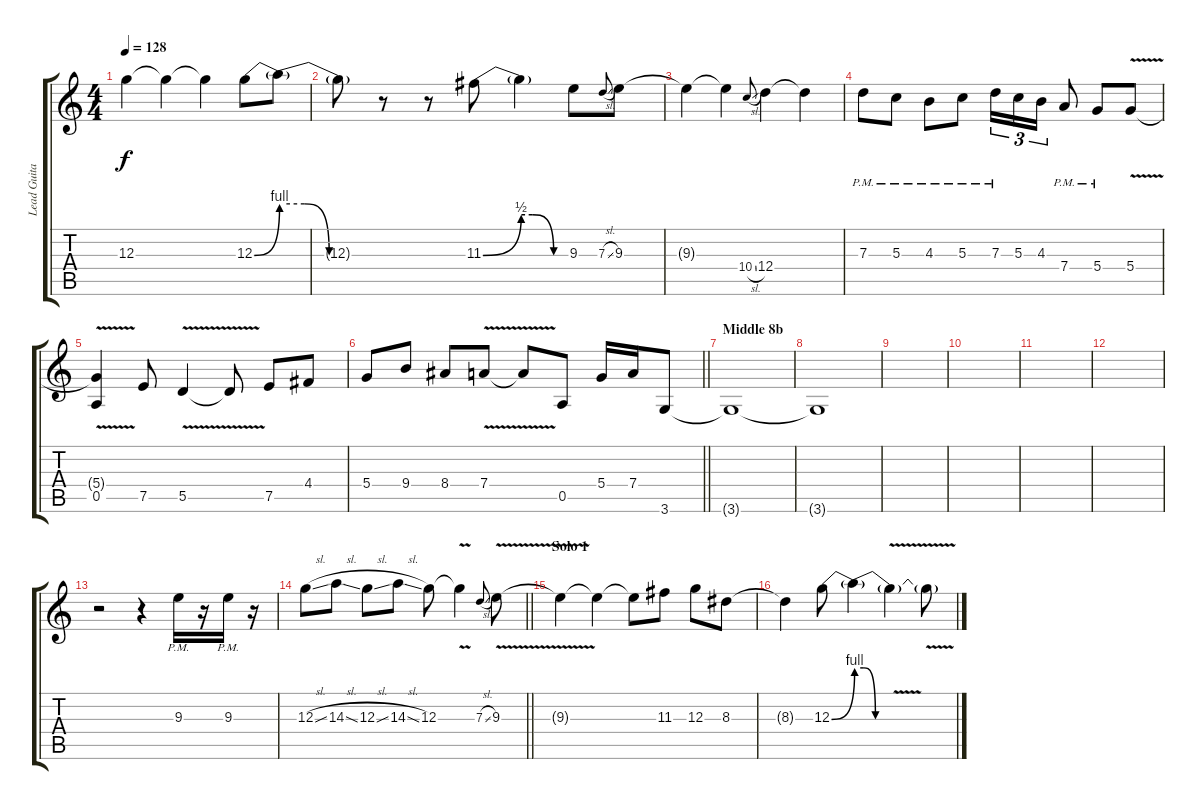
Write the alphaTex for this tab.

\track ("Lead Guitar" "Lead Guita") {instrument overdrivenguitar}
\staff {score tabs}
\tuning (E4 B3 G3 D3 A2 E2) {hide}
\ts (4 4)
\tempo 128
\clef g2
\ks c
12.3{t}.4{dy f} 12.3{t}.4 12.3{t}.4 12.3{be (bend 0 0 60 4)}.8 12.3{be (custom 0 4 15 4 30 0 60 0) t}.8 |
12.3{t}.8 r.8 r.8 11.3{be (bend 0 0 60 2)}.8 11.3{be (custom 0 2 15 2 44 0 60 0) t}.4 9.3.8 7.3{sl}.8{gr onbeat} 9.3.8 |
9.3{t}.4 9.3{t}.4 10.4{sl}.8{gr onbeat} 12.4.4 12.4{t}.4 |
7.3{pm}.8 5.3{pm}.8 4.3{pm}.8 5.3{pm}.8 7.3{pm}.16{tu (3 2)} 5.3.16{tu (3 2)} 4.3.16{tu (3 2)} 7.4{pm}.8 5.4{pm}.8 5.4{v}.8 |
(5.4{t} 0.5{v}).4 7.5.8 5.5{v}.4 5.5{t}.8 7.5.8 4.4.8 |
\barLineRight lightlight
5.4.8 9.4.8 8.4.8 7.4{v}.8 7.4{t}.8 0.5.8 5.4.16 7.4.16 3.6.8 |
\section ("" "Middle 8b")
3.6{t}.1 |
3.6{t}.1 |
|
|
|
|
r.2 r.4 9.3{pm}.16 r.16 9.3{pm}.16 r.16 |
\barLineRight lightlight
12.3{sl}.8 14.3{sl}.8 12.3{sl}.8 14.3{sl}.8 12.3.8 12.3{v t}.4 7.3{sl}.8{gr onbeat} 9.3{v}.8 |
\section ("" "Solo 1")
9.3{t}.4 9.3{t}.4 9.3{t}.8 11.3.8 12.3.8 8.3.8 |
8.3{t}.4 12.3{be (bend 0 0 60 4)}.8 12.3{be (custom 0 4 15 4 34 0 45 0 60 0) t}.4 12.3{v t}.4 12.3{t}.8
